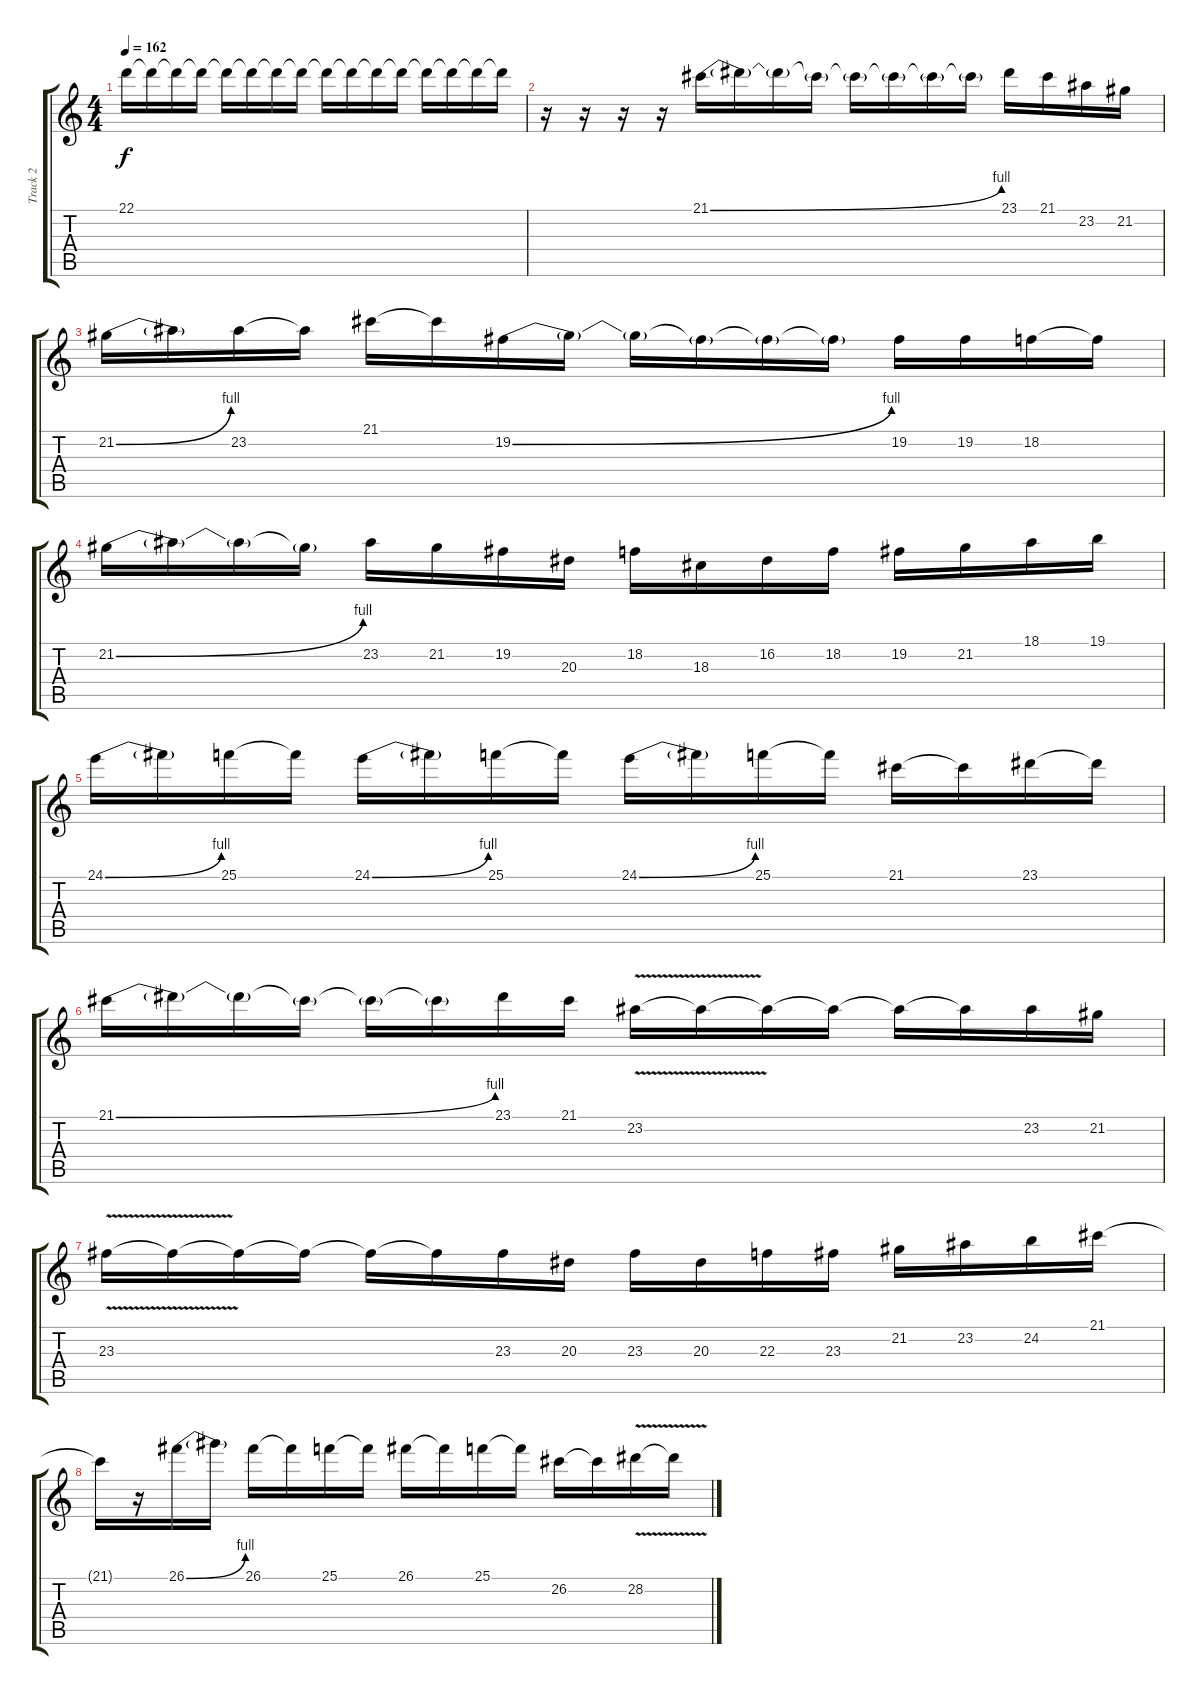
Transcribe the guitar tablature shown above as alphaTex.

\track ("Track 2" "Track 2") {instrument lead5charang}
\staff {score tabs}
\tuning (E4 B3 G3 D3 A2 E2) {hide}
\ts (4 4)
\tempo 162
\clef g2
\ks c
22.1{t}.16{dy f} 22.1{t}.16 22.1{t}.16 22.1{t}.16 22.1{t}.16 22.1{t}.16 22.1{t}.16 22.1{t}.16 22.1{t}.16 22.1{t}.16 22.1{t}.16 22.1{t}.16 22.1{t}.16 22.1{t}.16 22.1{t}.16 22.1{t}.16 |
r.16 r.16 r.16 r.16 21.1{be (bend 0 0 60 4)}.16 21.1{t}.16 21.1{t}.16 21.1{t}.16 21.1{t}.16 21.1{t}.16 21.1{t}.16 21.1{t}.16 23.1.16 21.1.16 23.2.16 21.2.16 |
21.2{be (bend 0 0 60 4)}.16 21.2{t}.16 23.2.16 23.2{t}.16 21.1.16 21.1{t}.16 19.2{be (bend 0 0 60 4)}.16 19.2{t}.16 19.2{t}.16 19.2{t}.16 19.2{t}.16 19.2{t}.16 19.2.16 19.2.16 18.2.16 18.2{t}.16 |
21.2{be (bend 0 0 60 4)}.16 21.2{t}.16 21.2{t}.16 21.2{t}.16 23.2.16 21.2.16 19.2.16 20.3.16 18.2.16 18.3.16 16.2.16 18.2.16 19.2.16 21.2.16 18.1.16 19.1.16 |
24.1{be (bend 0 0 60 4)}.16 24.1{t}.16 25.1.16 25.1{t}.16 24.1{be (bend 0 0 60 4)}.16 24.1{t}.16 25.1.16 25.1{t}.16 24.1{be (bend 0 0 60 4)}.16 24.1{t}.16 25.1.16 25.1{t}.16 21.1.16 21.1{t}.16 23.1.16 23.1{t}.16 |
21.1{be (bend 0 0 60 4)}.16 21.1{t}.16 21.1{t}.16 21.1{t}.16 21.1{t}.16 21.1{t}.16 23.1.16 21.1.16 23.2{v}.16 23.2{t}.16 23.2{t}.16 23.2{t}.16 23.2{t}.16 23.2{t}.16 23.2.16 21.2.16 |
23.3{v}.16 23.3{t}.16 23.3{t}.16 23.3{t}.16 23.3{t}.16 23.3{t}.16 23.3.16 20.3.16 23.3.16 20.3.16 22.3.16 23.3.16 21.2.16 23.2.16 24.2.16 21.1.16 |
21.1{t}.16 r.16 26.1{be (bend 0 0 60 4)}.16 26.1{t}.16 26.1.16 26.1{t}.16 25.1.16 25.1{t}.16 26.1.16 26.1{t}.16 25.1.16 25.1{t}.16 26.2.16 26.2{t}.16 28.2{v}.16 28.2{t}.16
